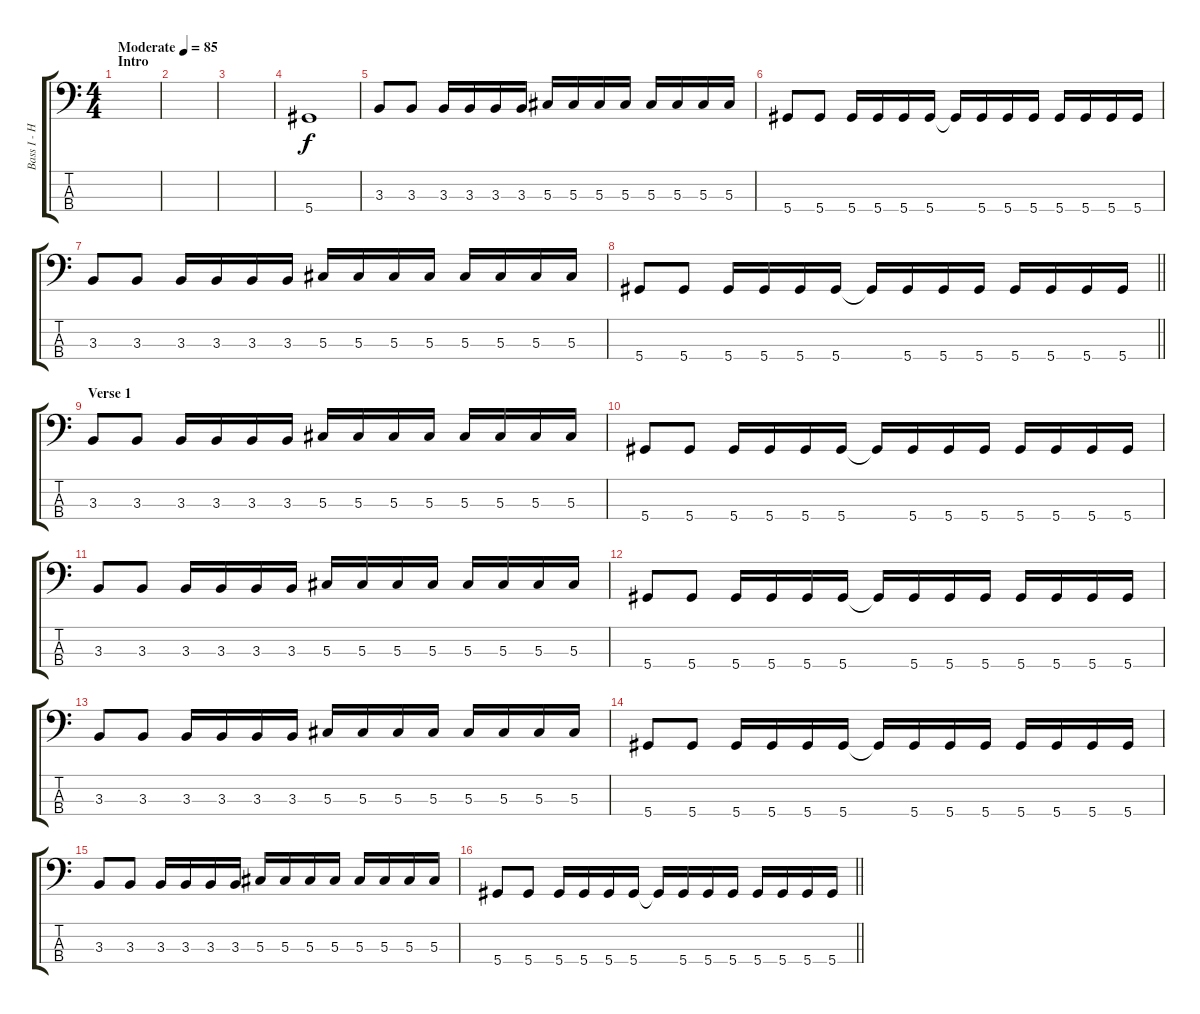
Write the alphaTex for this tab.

\track ("Bass I - Hunter" "Bass I - H") {instrument electricbassfinger}
\staff {score tabs}
\tuning (Gb2 Db2 Ab1 Eb1) {hide}
\ts (4 4)
\section ("" "Intro")
\tempo (85 "Moderate")
\clef f4
\ks c
|
|
|
5.4.1 |
3.3.8 3.3.8 3.3.16 3.3.16 3.3.16 3.3.16 5.3.16 5.3.16 5.3.16 5.3.16 5.3.16 5.3.16 5.3.16 5.3.16 |
5.4.8 5.4.8 5.4.16 5.4.16 5.4.16 5.4.16 5.4{t}.16 5.4.16 5.4.16 5.4.16 5.4.16 5.4.16 5.4.16 5.4.16 |
3.3.8 3.3.8 3.3.16 3.3.16 3.3.16 3.3.16 5.3.16 5.3.16 5.3.16 5.3.16 5.3.16 5.3.16 5.3.16 5.3.16 |
\barLineRight lightlight
5.4.8 5.4.8 5.4.16 5.4.16 5.4.16 5.4.16 5.4{t}.16 5.4.16 5.4.16 5.4.16 5.4.16 5.4.16 5.4.16 5.4.16 |
\section ("" "Verse 1")
3.3.8 3.3.8 3.3.16 3.3.16 3.3.16 3.3.16 5.3.16 5.3.16 5.3.16 5.3.16 5.3.16 5.3.16 5.3.16 5.3.16 |
5.4.8 5.4.8 5.4.16 5.4.16 5.4.16 5.4.16 5.4{t}.16 5.4.16 5.4.16 5.4.16 5.4.16 5.4.16 5.4.16 5.4.16 |
3.3.8 3.3.8 3.3.16 3.3.16 3.3.16 3.3.16 5.3.16 5.3.16 5.3.16 5.3.16 5.3.16 5.3.16 5.3.16 5.3.16 |
5.4.8 5.4.8 5.4.16 5.4.16 5.4.16 5.4.16 5.4{t}.16 5.4.16 5.4.16 5.4.16 5.4.16 5.4.16 5.4.16 5.4.16 |
3.3.8 3.3.8 3.3.16 3.3.16 3.3.16 3.3.16 5.3.16 5.3.16 5.3.16 5.3.16 5.3.16 5.3.16 5.3.16 5.3.16 |
5.4.8 5.4.8 5.4.16 5.4.16 5.4.16 5.4.16 5.4{t}.16 5.4.16 5.4.16 5.4.16 5.4.16 5.4.16 5.4.16 5.4.16 |
3.3.8 3.3.8 3.3.16 3.3.16 3.3.16 3.3.16 5.3.16 5.3.16 5.3.16 5.3.16 5.3.16 5.3.16 5.3.16 5.3.16 |
\barLineRight lightlight
5.4.8 5.4.8 5.4.16 5.4.16 5.4.16 5.4.16 5.4{t}.16 5.4.16 5.4.16 5.4.16 5.4.16 5.4.16 5.4.16 5.4.16
